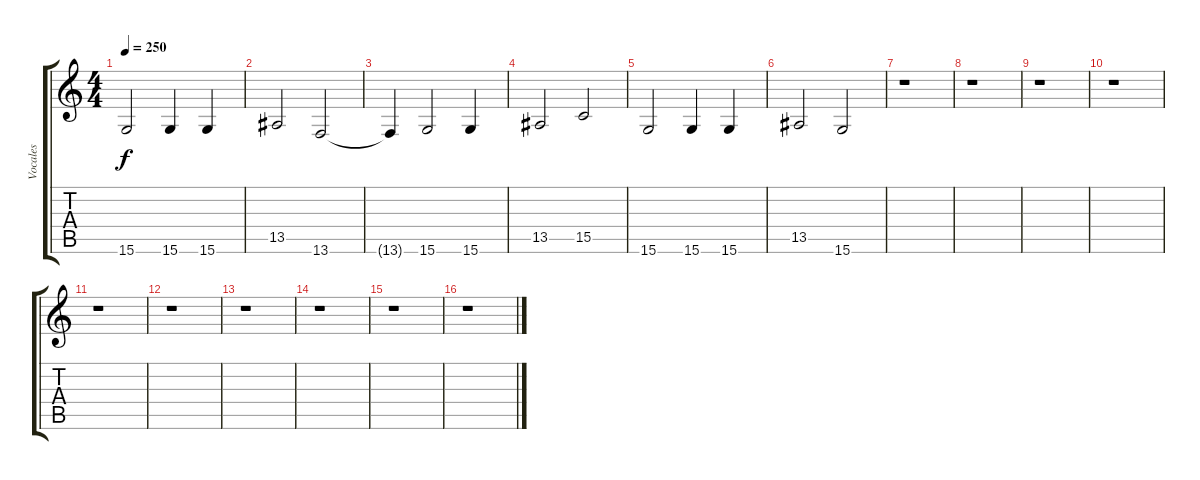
\track ("Vocales" "Vocales") {instrument synthbrass2}
\staff {score tabs}
\tuning (E4 B3 G3 D3 A2 E2) {hide}
\ts (4 4)
\tempo 250
\clef g2
\ks c
15.6.2{dy f} 15.6.4 15.6.4 |
13.5.2 13.6.2 |
13.6{t}.4 15.6.2 15.6.4 |
13.5.2 15.5.2 |
15.6.2 15.6.4 15.6.4 |
13.5.2 15.6.2 |
r.1 |
r.1 |
r.1 |
r.1 |
r.1 |
r.1 |
r.1 |
r.1 |
r.1 |
r.1
